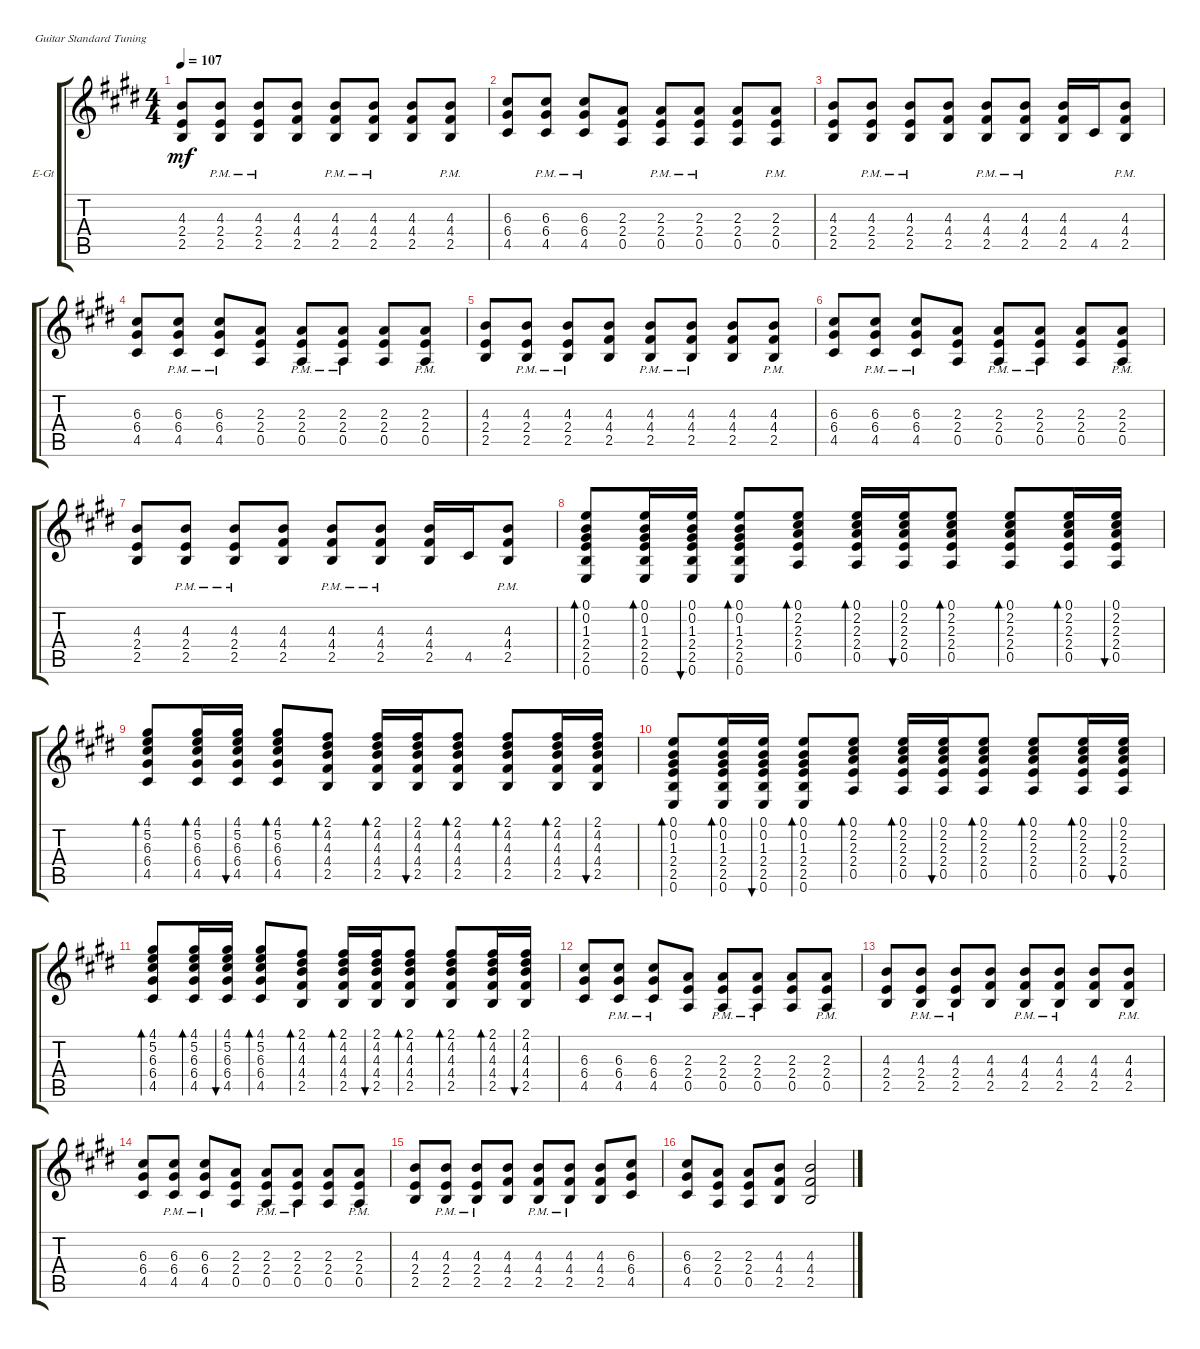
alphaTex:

\defaultSystemsLayout 4
\bracketExtendMode groupsimilarinstruments
\firstSystemTrackNameOrientation horizontal
\otherSystemsTrackNameOrientation horizontal
\track ("Electric Guitar" "E-Gt") {instrument electricguitarclean}
\staff {score tabs}
\tuning (E4 B3 G3 D3 A2 E2)
\ts (4 4)
\tempo 107
\clef g2
\ks c#minor
(2.5 2.4 4.3).8{dy mf} (2.5{pm} 2.4{pm} 4.3{pm}).8 (2.5{pm} 2.4{pm} 4.3{pm}).8 (2.5 4.4 4.3).8 (2.5{pm} 4.4{pm} 4.3{pm}).8 (2.5{pm} 4.4{pm} 4.3{pm}).8 (2.5 4.4 4.3).8 (2.5{pm} 4.4{pm} 4.3{pm}).8 |
(4.5 6.4 6.3).8 (4.5{pm} 6.4{pm} 6.3{pm}).8 (4.5{pm} 6.4{pm} 6.3{pm}).8 (0.5 2.4 2.3).8 (0.5{pm} 2.4{pm} 2.3{pm}).8 (0.5{pm} 2.4{pm} 2.3{pm}).8 (0.5 2.4 2.3).8 (0.5{pm} 2.4{pm} 2.3{pm}).8 |
(2.5 2.4 4.3).8 (2.5{pm} 2.4{pm} 4.3{pm}).8 (2.5{pm} 2.4{pm} 4.3{pm}).8 (2.5 4.4 4.3).8 (2.5{pm} 4.4{pm} 4.3{pm}).8 (2.5{pm} 4.4{pm} 4.3{pm}).8 (2.5 4.4 4.3).16 4.5.16 (2.5{pm} 4.4{pm} 4.3{pm}).8 |
(4.5 6.4 6.3).8 (4.5{pm} 6.4{pm} 6.3{pm}).8 (4.5{pm} 6.4{pm} 6.3{pm}).8 (0.5 2.4 2.3).8 (0.5{pm} 2.4{pm} 2.3{pm}).8 (0.5{pm} 2.4{pm} 2.3{pm}).8 (0.5 2.4 2.3).8 (0.5{pm} 2.4{pm} 2.3{pm}).8 |
(2.5 2.4 4.3).8 (2.5{pm} 2.4{pm} 4.3{pm}).8 (2.5{pm} 2.4{pm} 4.3{pm}).8 (2.5 4.4 4.3).8 (2.5{pm} 4.4{pm} 4.3{pm}).8 (2.5{pm} 4.4{pm} 4.3{pm}).8 (2.5 4.4 4.3).8 (2.5{pm} 4.4{pm} 4.3{pm}).8 |
(4.5 6.4 6.3).8 (4.5{pm} 6.4{pm} 6.3{pm}).8 (4.5{pm} 6.4{pm} 6.3{pm}).8 (0.5 2.4 2.3).8 (0.5{pm} 2.4{pm} 2.3{pm}).8 (0.5{pm} 2.4{pm} 2.3{pm}).8 (0.5 2.4 2.3).8 (0.5{pm} 2.4{pm} 2.3{pm}).8 |
(2.5 2.4 4.3).8 (2.5{pm} 2.4{pm} 4.3{pm}).8 (2.5{pm} 2.4{pm} 4.3{pm}).8 (2.5 4.4 4.3).8 (2.5{pm} 4.4{pm} 4.3{pm}).8 (2.5{pm} 4.4{pm} 4.3{pm}).8 (2.5 4.4 4.3).16 4.5.16 (2.5{pm} 4.4{pm} 4.3{pm}).8 |
(0.6 2.5 2.4 1.3 0.2 0.1).8{bd 30} (0.6 2.5 2.4 1.3 0.2 0.1).16{bd 30} (0.6 2.5 2.4 1.3 0.2 0.1).16{bu 30} (0.6 2.5 2.4 1.3 0.2 0.1).8{bd 30} (0.5 2.4 2.3 2.2 0.1).8{bd 30} (0.5 2.4 2.3 2.2 0.1).16{bd 30} (0.5 2.4 2.3 2.2 0.1).16{bu 30} (0.5 2.4 2.3 2.2 0.1).8{bd 30} (0.5 2.4 2.3 2.2 0.1).8{bd 30} (0.5 2.4 2.3 2.2 0.1).16{bd 30} (0.5 2.4 2.3 2.2 0.1).16{bu 30} |
(4.5 6.4 6.3 5.2 4.1).8{bd 30} (4.5 6.4 6.3 5.2 4.1).16{bd 30} (4.5 6.4 6.3 5.2 4.1).16{bu 30} (4.5 6.4 6.3 5.2 4.1).8{bd 30} (2.5 4.4 4.3 4.2 2.1).8{bd 30} (2.5 4.4 4.3 4.2 2.1).16{bd 30} (2.5 4.4 4.3 4.2 2.1).16{bu 30} (2.5 4.4 4.3 4.2 2.1).8{bd 30} (2.5 4.4 4.3 4.2 2.1).8{bd 30} (2.5 4.4 4.3 4.2 2.1).16{bd 30} (2.5 4.4 4.3 4.2 2.1).16{bu 30} |
(0.6 2.5 2.4 1.3 0.2 0.1).8{bd 30} (0.6 2.5 2.4 1.3 0.2 0.1).16{bd 30} (0.6 2.5 2.4 1.3 0.2 0.1).16{bu 30} (0.6 2.5 2.4 1.3 0.2 0.1).8{bd 30} (0.5 2.4 2.3 2.2 0.1).8{bd 30} (0.5 2.4 2.3 2.2 0.1).16{bd 30} (0.5 2.4 2.3 2.2 0.1).16{bu 30} (0.5 2.4 2.3 2.2 0.1).8{bd 30} (0.5 2.4 2.3 2.2 0.1).8{bd 30} (0.5 2.4 2.3 2.2 0.1).16{bd 30} (0.5 2.4 2.3 2.2 0.1).16{bu 30} |
(4.5 6.4 6.3 5.2 4.1).8{bd 30} (4.5 6.4 6.3 5.2 4.1).16{bd 30} (4.5 6.4 6.3 5.2 4.1).16{bu 30} (4.5 6.4 6.3 5.2 4.1).8{bd 30} (2.5 4.4 4.3 4.2 2.1).8{bd 30} (2.5 4.4 4.3 4.2 2.1).16{bd 30} (2.5 4.4 4.3 4.2 2.1).16{bu 30} (2.5 4.4 4.3 4.2 2.1).8{bd 30} (2.5 4.4 4.3 4.2 2.1).8{bd 30} (2.5 4.4 4.3 4.2 2.1).16{bd 30} (2.5 4.4 4.3 4.2 2.1).16{bu 30} |
(4.5 6.4 6.3).8 (4.5{pm} 6.4{pm} 6.3{pm}).8 (4.5{pm} 6.4{pm} 6.3{pm}).8 (0.5 2.4 2.3).8 (0.5{pm} 2.4{pm} 2.3{pm}).8 (0.5{pm} 2.4{pm} 2.3{pm}).8 (0.5 2.4 2.3).8 (0.5{pm} 2.4{pm} 2.3{pm}).8 |
(2.5 2.4 4.3).8 (2.5{pm} 2.4{pm} 4.3{pm}).8 (2.5{pm} 2.4{pm} 4.3{pm}).8 (2.5 4.4 4.3).8 (2.5{pm} 4.4{pm} 4.3{pm}).8 (2.5{pm} 4.4{pm} 4.3{pm}).8 (2.5 4.4 4.3).8 (2.5{pm} 4.4{pm} 4.3{pm}).8 |
(4.5 6.4 6.3).8 (4.5{pm} 6.4{pm} 6.3{pm}).8 (4.5{pm} 6.4{pm} 6.3{pm}).8 (0.5 2.4 2.3).8 (0.5{pm} 2.4{pm} 2.3{pm}).8 (0.5{pm} 2.4{pm} 2.3{pm}).8 (0.5 2.4 2.3).8 (0.5{pm} 2.4{pm} 2.3{pm}).8 |
(2.5 2.4 4.3).8 (2.5{pm} 2.4{pm} 4.3{pm}).8 (2.5{pm} 2.4{pm} 4.3{pm}).8 (2.5 4.4 4.3).8 (2.5{pm} 4.4{pm} 4.3{pm}).8 (2.5{pm} 4.4{pm} 4.3{pm}).8 (2.5 4.4 4.3).8 (4.5 6.4 6.3).8 |
(4.5 6.4 6.3).8 (0.5 2.4 2.3).8 (0.5 2.4 2.3).8 (2.5 4.4 4.3).8 (2.5 4.4 4.3).2
